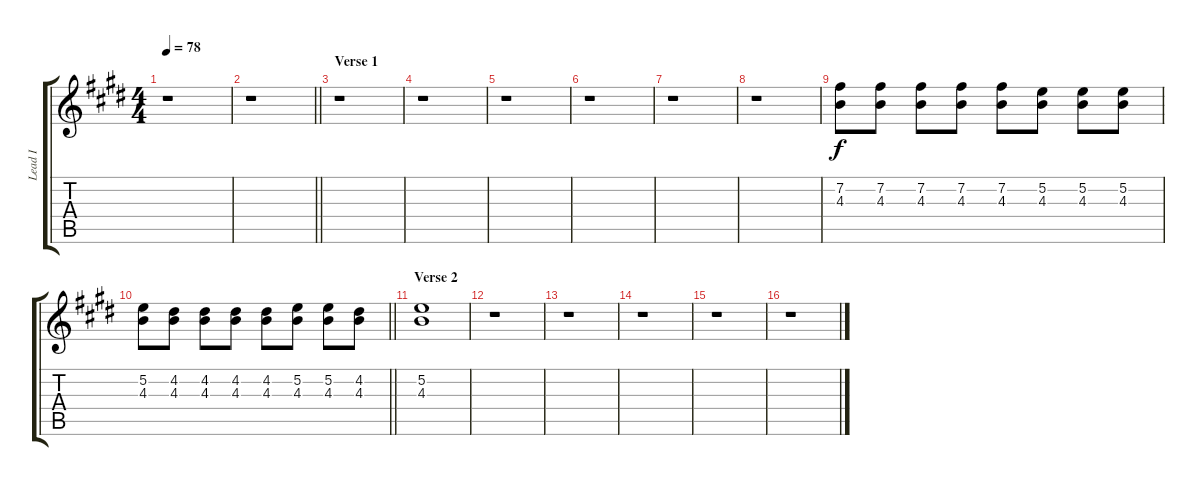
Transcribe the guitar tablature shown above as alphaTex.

\track ("Lead I" "Lead I") {instrument acousticguitarsteel}
\staff {score tabs}
\tuning (E4 B3 G3 D3 A2 E2) {hide}
\ts (4 4)
\tempo 78
\clef g2
\ks e
r.1{dy f instrument acousticguitarsteel} |
\barLineRight lightlight
\ks c#minor
r.1 |
\section ("" "Verse 1")
r.1 |
\ks e
r.1 |
\ks c#minor
r.1 |
r.1 |
\ks e
r.1 |
\ks c#minor
r.1 |
(7.2 4.3).8 (7.2 4.3).8 (7.2 4.3).8 (7.2 4.3).8 (7.2 4.3).8 (5.2 4.3).8 (5.2 4.3).8 (5.2 4.3).8 |
\barLineRight lightlight
\ks e
(5.2 4.3).8 (4.2 4.3).8 (4.2 4.3).8 (4.2 4.3).8 (4.2 4.3).8 (5.2 4.3).8 (5.2 4.3).8 (4.2 4.3).8 |
\section ("" "Verse 2")
\ks c#minor
(5.2 4.3).1 |
r.1 |
\ks e
r.1 |
\ks c#minor
r.1 |
r.1 |
\ks e
r.1
